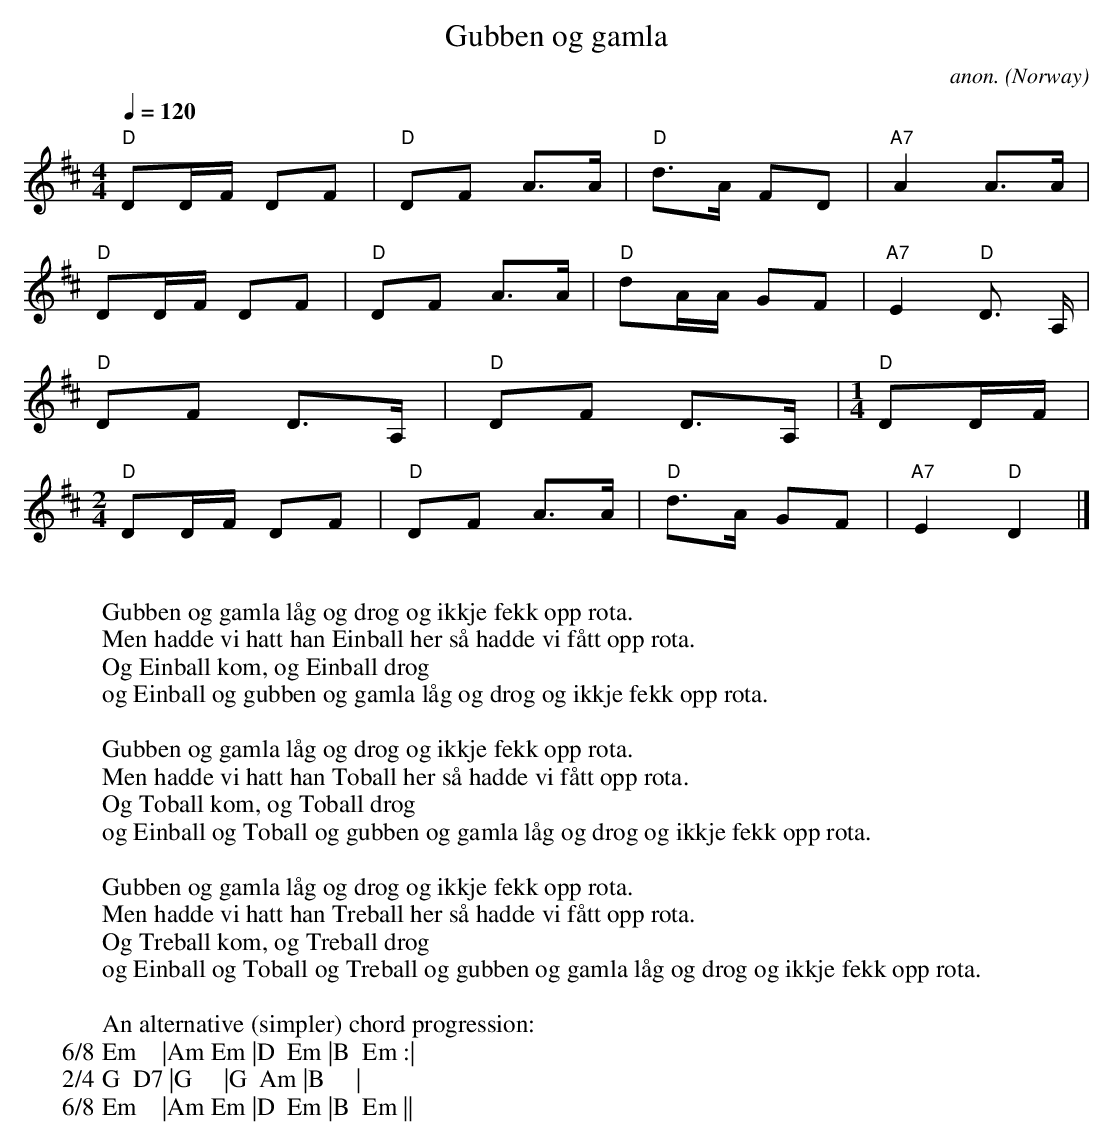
X:1
T:Gubben og gamla
C:anon.
O:Norway
M:4/4
L:1/8
Q:1/4=120
K:D
"D"DD/F/ DF|"D"DF A>A|"D"d>A FD|"A7"A2A>A|
"D"DD/F/ DF|"D"DF A>A|"D"dA/A/ GF|"A7"E2"D"D> A,|
"D"DF D>A,|"D"DF D>A,|\
M:1/4
L:1/8
"D"DD/F/|
M:2/4
L:1/8
"D"DD/F/ DF|"D"DF A>A|"D"d>A GF|"A7"E2"D"D2|]
W:
W:Gubben og gamla l\aag og drog og ikkje fekk opp rota.
W:Men hadde vi hatt han Einball her s\aa hadde vi f\aatt opp rota.
W:Og Einball kom, og Einball drog
W:og Einball og gubben og gamla l\aag og drog og ikkje fekk opp rota.
W:
W:Gubben og gamla l\aag og drog og ikkje fekk opp rota.
W:Men hadde vi hatt han Toball her s\aa hadde vi f\aatt opp rota.
W:Og Toball kom, og Toball drog
W:og Einball og Toball og gubben og gamla l\aag og drog og ikkje fekk opp rota.
W:
W:Gubben og gamla l\aag og drog og ikkje fekk opp rota.
W:Men hadde vi hatt han Treball her s\aa hadde vi f\aatt opp rota.
W:Og Treball kom, og Treball drog
W:og Einball og Toball og Treball og gubben og gamla l\aag og drog og ikkje fekk opp rota.
W:
W:An alternative (simpler) chord progression:
W:6/8 Em    |Am Em |D  Em |B  Em :|
W:2/4 G  D7 |G     |G  Am |B     |
W:6/8 Em    |Am Em |D  Em |B  Em ||
